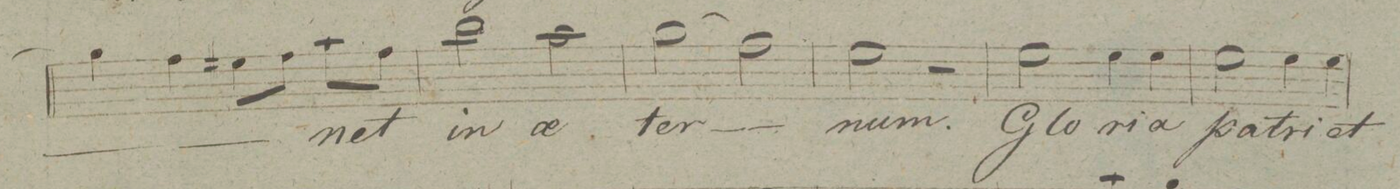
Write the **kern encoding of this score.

**kern	**text	**dynam
*I"Canto.	*	*
*clefC1	*	*
*k[b-]	*	*
*met(c|)	*	*
*M2/2	*	*
4ee\]	.	.
4dd\	.	.
8cc#X\L	.	.
8dd\J	.	.
8ff\L	-net	.
8dd\J	.	.
=45	=45	=45
2gg\	in	.
2ff\	ae-	.
=46	=46	=46
(2ee\	-ter-	.
2dd\)	.	.
=47	=47	=47
2cc\	-num.	.
2r	.	.
=48	=48	=48
2cc\	Glo-	.
4cc\	-ri-	.
4cc\	-a	.
=49	=49	=49
2cc\	pa-	.
4cc\	-tri	.
4cc\	et	.
=50	=50	=50
*-	*-	*-
